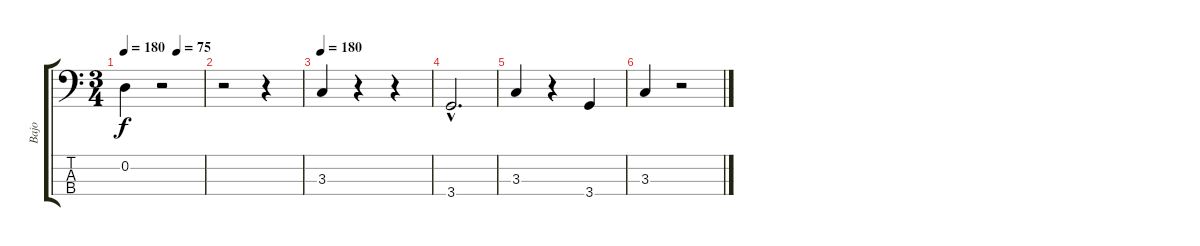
\track ("Bajo" "Bajo") {instrument electricbassfinger}
\staff {score tabs}
\tuning (G2 D2 A1 E1) {hide}
\ts (3 4)
\tempo 180
\tempo (75 0.6666666666666666)
\clef f4
\ks c
0.2.4{dy f} r.2 |
r.2 r.4 |
\tempo 180
3.3.4 r.4 r.4 |
3.4{hac}.2{d} |
3.3.4 r.4 3.4.4 |
3.3.4 r.2
